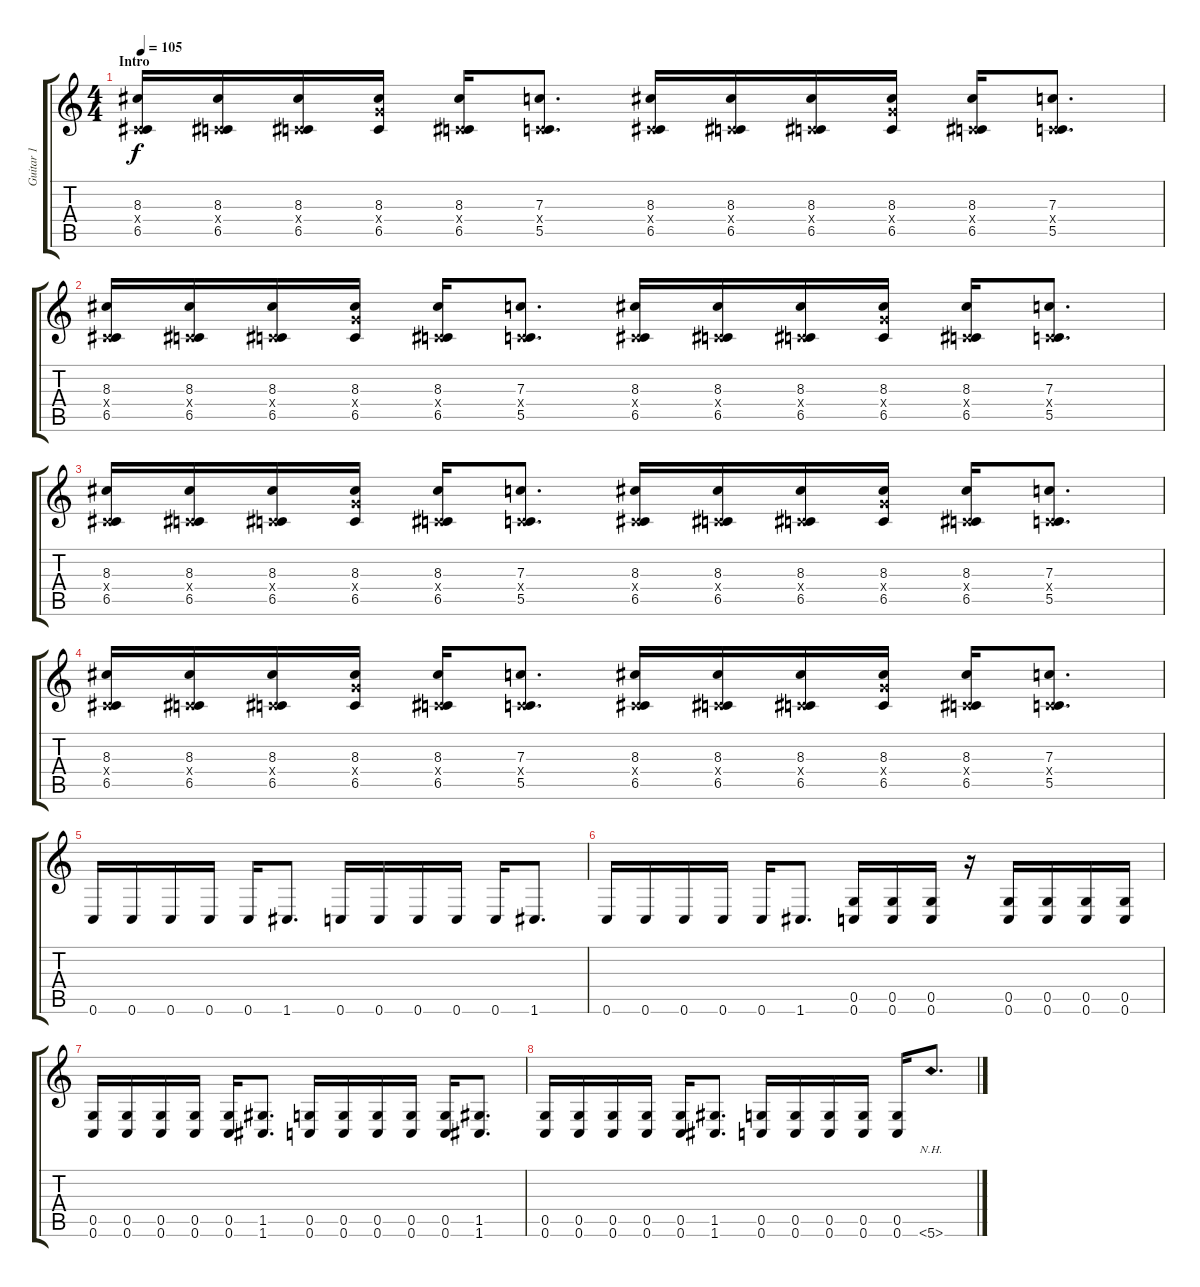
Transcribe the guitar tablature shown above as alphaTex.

\track ("Guitar 1" "Guitar 1") {instrument distortionguitar}
\staff {score tabs}
\tuning (D4 A3 F3 C3 G2 C2) {hide}
\ts (4 4)
\section ("" "Intro")
\tempo 105
\clef g2
\ks c
(8.3 0.4{x} 6.5).16{dy f instrument distortionguitar} (8.3 0.4{x} 6.5).16 (8.3 0.4{x} 6.5).16 (8.3 7.4{x} 6.5).16 (8.3 0.4{x} 6.5).16 (7.3 0.4{x} 5.5).8{d} (8.3 0.4{x} 6.5).16 (8.3 0.4{x} 6.5).16 (8.3 0.4{x} 6.5).16 (8.3 7.4{x} 6.5).16 (8.3 0.4{x} 6.5).16 (7.3 0.4{x} 5.5).8{d} |
(8.3 0.4{x} 6.5).16 (8.3 0.4{x} 6.5).16 (8.3 0.4{x} 6.5).16 (8.3 7.4{x} 6.5).16 (8.3 0.4{x} 6.5).16 (7.3 0.4{x} 5.5).8{d} (8.3 0.4{x} 6.5).16 (8.3 0.4{x} 6.5).16 (8.3 0.4{x} 6.5).16 (8.3 7.4{x} 6.5).16 (8.3 0.4{x} 6.5).16 (7.3 0.4{x} 5.5).8{d} |
(8.3 0.4{x} 6.5).16 (8.3 0.4{x} 6.5).16 (8.3 0.4{x} 6.5).16 (8.3 7.4{x} 6.5).16 (8.3 0.4{x} 6.5).16 (7.3 0.4{x} 5.5).8{d} (8.3 0.4{x} 6.5).16 (8.3 0.4{x} 6.5).16 (8.3 0.4{x} 6.5).16 (8.3 7.4{x} 6.5).16 (8.3 0.4{x} 6.5).16 (7.3 0.4{x} 5.5).8{d} |
(8.3 0.4{x} 6.5).16 (8.3 0.4{x} 6.5).16 (8.3 0.4{x} 6.5).16 (8.3 7.4{x} 6.5).16 (8.3 0.4{x} 6.5).16 (7.3 0.4{x} 5.5).8{d} (8.3 0.4{x} 6.5).16 (8.3 0.4{x} 6.5).16 (8.3 0.4{x} 6.5).16 (8.3 7.4{x} 6.5).16 (8.3 0.4{x} 6.5).16 (7.3 0.4{x} 5.5).8{d} |
0.6.16 0.6.16 0.6.16 0.6.16 0.6.16 1.6.8{d} 0.6.16 0.6.16 0.6.16 0.6.16 0.6.16 1.6.8{d} |
0.6.16 0.6.16 0.6.16 0.6.16 0.6.16 1.6.8{d} (0.5 0.6).16 (0.5 0.6).16 (0.5 0.6).16 r.16 (0.5 0.6).16 (0.5 0.6).16 (0.5 0.6).16 (0.5 0.6).16 |
(0.5 0.6).16 (0.5 0.6).16 (0.5 0.6).16 (0.5 0.6).16 (0.5 0.6).16 (1.5 1.6).8{d} (0.5 0.6).16 (0.5 0.6).16 (0.5 0.6).16 (0.5 0.6).16 (0.5 0.6).16 (1.5 1.6).8{d} |
(0.5 0.6).16 (0.5 0.6).16 (0.5 0.6).16 (0.5 0.6).16 (0.5 0.6).16 (1.5 1.6).8{d} (0.5 0.6).16 (0.5 0.6).16 (0.5 0.6).16 (0.5 0.6).16 (0.5 0.6).16 5.6{nh}.8{d}
